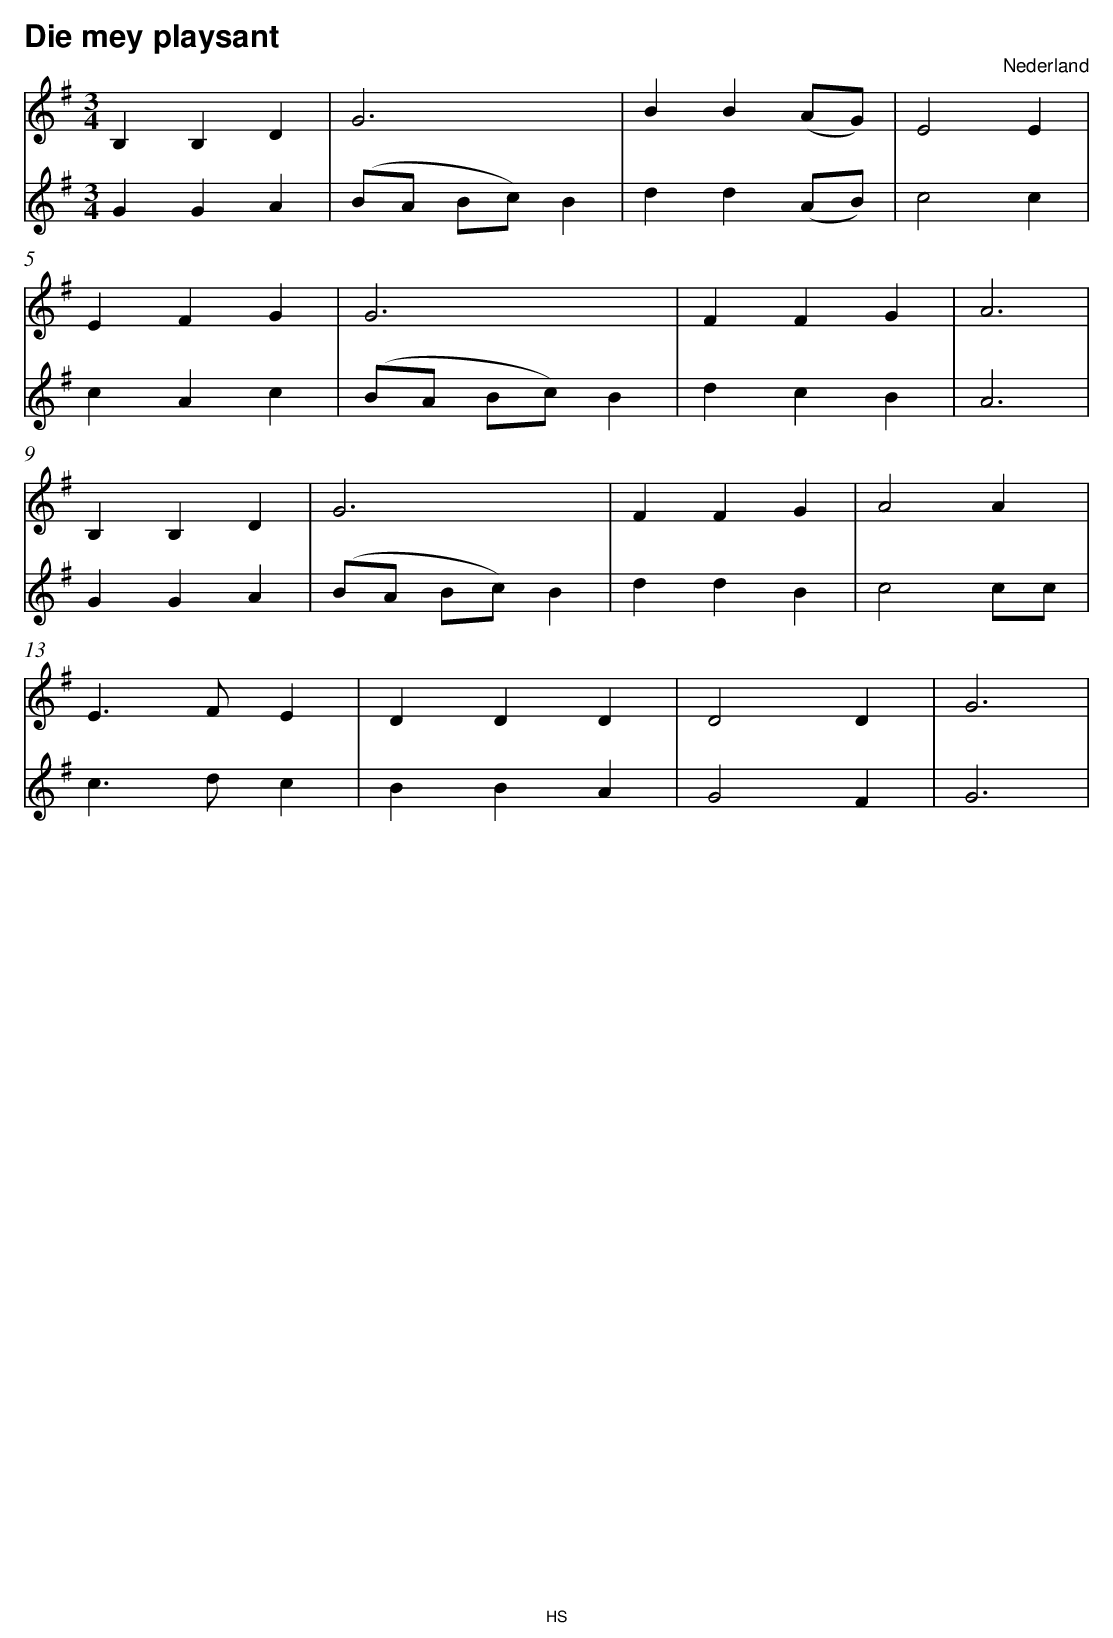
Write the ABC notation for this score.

X:1
T:Die mey playsant
O:Nederland
M:3/4
L:1/8
Q:1/4=113
K:G
V:1
B,2 B,2 D2 |G6 |B2 B2 (AG) |E4 E2 |
E2 F2 G2 |G6 |F2 F2 G2 |A6 |
B,2 B,2 D2 |G6 |F2 F2 G2 |A4 A2 |
E3 FE2 |D2 D2 D2 |D4 D2 |G6 |
V:2
G2 G2 A2 |(BA Bc) B2 |d2 d2 (AB) |c4 c2 |
c2 A2 c2 |(BA Bc) B2 |d2 c2 B2 |A6 |
G2 G2 A2 |(BA Bc) B2 |d2 d2 B2 |c4 cc |
c3 dc2 |B2 B2 A2 |G4 F2 |G6 |
